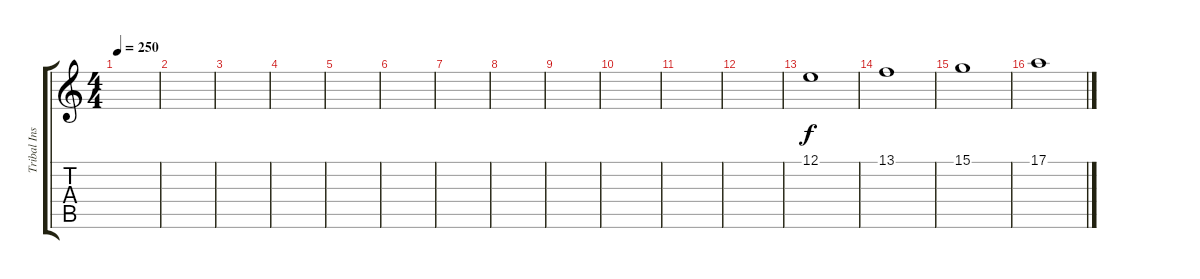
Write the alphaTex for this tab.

\track ("Tribal Instrument" "Tribal Ins") {instrument shakuhachi}
\staff {score tabs}
\tuning (E4 B3 G3 D3 A2 E2) {hide}
\ts (4 4)
\tempo 250
\clef g2
\ks c
|
|
|
|
|
|
|
|
|
|
|
|
12.1.1 |
13.1.1 |
15.1.1 |
17.1.1
